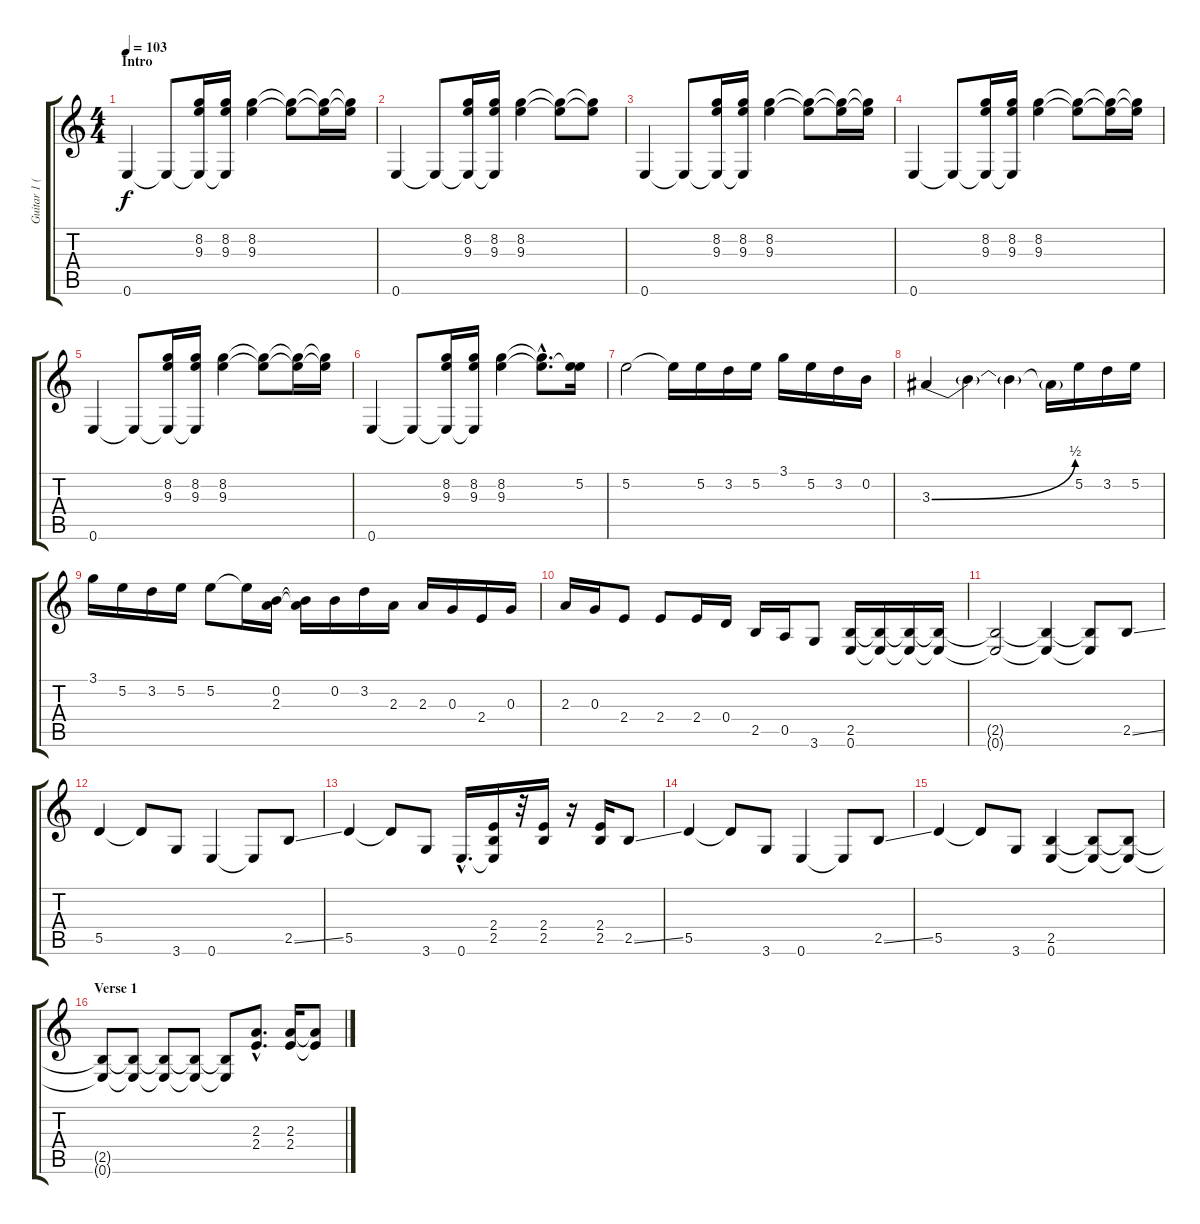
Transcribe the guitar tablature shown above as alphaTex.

\track ("Guitar 1 (J. Perry)" "Guitar 1 (") {instrument overdrivenguitar}
\staff {score tabs}
\tuning (E4 B3 G3 D3 A2 E2) {hide}
\ts (4 4)
\section ("" "Intro")
\tempo 103
\clef g2
\ks c
0.6.4{dy f instrument overdrivenguitar} 0.6{t}.8 (8.2 9.3 0.6{t}).16 (8.2 9.3 0.6{t}).16 (8.2 9.3).4 (8.2{t} 9.3{t}).8 (8.2{t} 9.3{t}).16 (8.2{t} 9.3{t}).16 |
0.6.4 0.6{t}.8 (8.2 9.3 0.6{t}).16 (8.2 9.3 0.6{t}).16 (8.2 9.3).4 (8.2{t} 9.3{t}).8 (8.2{t} 9.3{t}).8 |
0.6.4 0.6{t}.8 (8.2 9.3 0.6{t}).16 (8.2 9.3 0.6{t}).16 (8.2 9.3).4 (8.2{t} 9.3{t}).8 (8.2{t} 9.3{t}).16 (8.2{t} 9.3{t}).16 |
0.6.4 0.6{t}.8 (8.2 9.3 0.6{t}).16 (8.2 9.3 0.6{t}).16 (8.2 9.3).4 (8.2{t} 9.3{t}).8 (8.2{t} 9.3{t}).16 (8.2{t} 9.3{t}).16 |
0.6.4 0.6{t}.8 (8.2 9.3 0.6{t}).16 (8.2 9.3 0.6{t}).16 (8.2 9.3).4 (8.2{t} 9.3{t}).8 (8.2{t} 9.3{t}).16 (8.2{t} 9.3{t}).16 |
0.6.4 0.6{t}.8 (8.2 9.3 0.6{t}).16 (8.2 9.3 0.6{t}).16 (8.2 9.3).4 (8.2{hac t} 9.3{hac t}).8{d} (5.2 9.3{t}).16 |
5.2.2 5.2{t}.16 5.2.16 3.2.16 5.2.16 3.1.16 5.2.16 3.2.16 0.2.16 |
3.3{be (bend 0 0 60 2)}.4 3.3{t}.4 3.3{t}.4 3.3{t}.16 5.2.16 3.2.16 5.2.16 |
3.1.16 5.2.16 3.2.16 5.2.16 5.2.8 5.2{t}.16 (0.2 2.3).16 (0.2{t} 2.3{t}).16 0.2.16 3.2.16 2.3.16 2.3.16 0.3.16 2.4.16 0.3.16 |
2.3.16 0.3.16 2.4.8 2.4.8 2.4.16 0.4.16 2.5.16 0.5.16 3.6.8 (2.5 0.6).16{volume 10} (2.5{t} 0.6{t}).16 (2.5{t} 0.6{t}).16 (2.5{t} 0.6{t}).16 |
(2.5{t} 0.6{t}).2 (2.5{t} 0.6{t}).4 (2.5{t} 0.6{t}).8 2.5{ss}.8 |
5.5.4 5.5{t}.8 3.6.8 0.6.4 0.6{t}.8 2.5{ss}.8 |
5.5.4 5.5{t}.8 3.6.8 0.6{hac}.16{d} (2.4 2.5 0.6{t}).16 r.32 (2.4 2.5).16 r.16 (2.4 2.5).16 2.5{ss}.8 |
5.5.4 5.5{t}.8 3.6.8 0.6.4 0.6{t}.8 2.5{ss}.8 |
5.5.4 5.5{t}.8 3.6.8 (2.5 0.6).4{volume 9} (2.5{t} 0.6{t}).8 (2.5{t} 0.6{t}).8 |
\section ("" "Verse 1")
(2.5{t} 0.6{t}).8 (2.5{t} 0.6{t}).8 (2.5{t} 0.6{t}).8 (2.5{t} 0.6{t}).8 (2.5{t} 0.6{t}).8 (2.3{hac} 2.4{hac}).8{d volume 13} (2.3 2.4).16 (2.3{t} 2.4{t}).8
